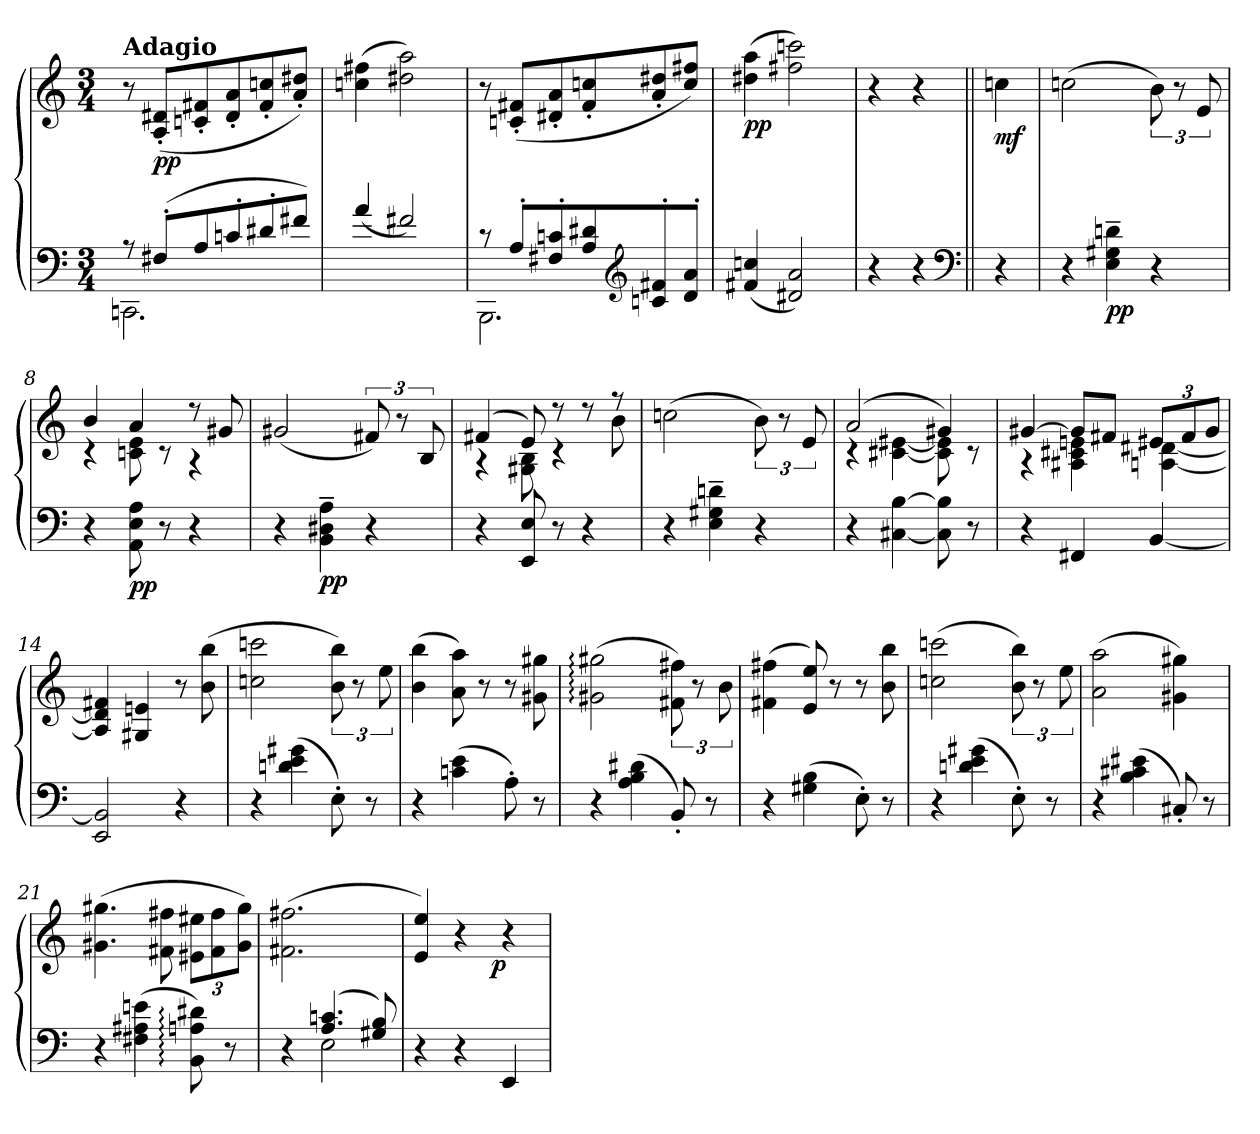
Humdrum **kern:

**kern	**kern	**dynam
*part1	*part1	*part1
*staff2	*staff1	*staff1/2
*clefF4	*clefG2	*
*M3/4	*M3/4	*
=1	=1	=1
*^	*	*
!	!	!LO:TX:a:B:t=Adagio	!
8r	2.CCn\	8r	.
!	!	!	!LO:DY:b
(>8F#'/L	.	(<8A'/ 8d#'/L	pp
8A/	.	8cn'/ 8f#'/	.
8cn'/	.	8d#'/ 8a'/	.
8d#'/	.	8f#'/ 8ccn'/	.
8f#/J)	.	8a'/ 8dd#'/J)	.
*v	*v	*	*
=2	=2	=2
(<4a/	(>4ccn\ 4ff#\	.
2f#/)	2dd#\ 2aa\)	.
=3	=3	=3
*^	*	*
8r	2.BBB\	8r	.
8A'/L	.	(<8cn'/ 8f#'/L	.
8F#'/ 8cn'/	.	8d#'/ 8a'/	.
8A/ 8d#/	.	8f#'/ 8ccn'/	.
*clefG2	*	*	*
8cn'/ 8f#'/	.	8a'/ 8dd#'/	.
8d#'/ 8a'/J	.	8cc/ 8ff#/J)	.
*v	*v	*	*
=4	=4	=4
!	!	!LO:DY:b
(<4f#/ 4ccn/	(>4dd#\ 4aa\	pp
2d#/ 2a/)	2ff#\ 2cccn\)	.
=5	=5	=5
4r	4r	.
4r	4r	.
*clefF4	*	*
=6||	=6||	=6||
!	!	!LO:DY:b
4r	4ccn\	mf
!!LO:LB:g=z
=7	=7	=7
4r	(>2ccn\	.
!	!	!LO:DY:b=2
4E~\ 4G#~\ 4dn~\	.	pp
4r	12b\)	.
.	12r	.
.	12e/	.
=8	=8	=8
*	*^	*
4r	4b/	4r	.
!	!	!	!LO:DY:b=2
8AA\ 8E\ 8A\	4a/	8cn\ 8e\	pp
8r	.	8r	.
4r	8r	4r	.
.	8g#/	.	.
*	*v	*v	*
=9	=9	=9
4r	(<2g#/	.
!	!	!LO:DY:b=2
4BB~\ 4D#~\ 4A~\	.	pp
4r	12f#/)	.
.	12r	.
.	12B/	.
=10	=10	=10
*	*^	*
4r	(>4f#/	4r	.
8EE/ 8E/	8e/)	8G#\ 8B\	.
8r	8r	4r	.
4r	8r	.	.
.	8r	8b\	.
*	*v	*v	*
=11	=11	=11
4r	(>2ccn\	.
4E~\ 4G#~\ 4dn~\	.	.
4r	12b\)	.
.	12r	.
.	12e/	.
=12	=12	=12
*	*^	*
4r	(>2a/	4r	.
[4C#X\ [4B\	.	[4c#X\ [4e#X\	.
8C#]\ 8B]\	4g#/)	8c#]\ 8e#]\	.
8r	.	8r	.
!!LO:LB:g=z	!!
=13	=13	=13	=13
4r	[4g#/	4r	.
4FF#/	8g#/L]	4A#X\ 4c#\ 4en\	.
.	8f#/J	.	.
[4BB/	12e#X/L	[4An\ [4d#\	.
.	12f#/	.	.
.	12g#/J	.	.
*	*v	*v	*
=14	=14	=14
2EE/ 2BB]/	4A]/ 4d#]/ 4f#/	.
.	4G#/ 4en/	.
4r	8r	.
.	(>8b\ 8bb\	.
=15	=15	=15
4r	2ccn\ 2cccn\	.
(>4dn\ 4e\ 4g#\	.	.
8E'\)	12b\ 12bb\)	.
.	12r	.
8r	.	.
.	12ee\	.
=16	=16	=16
4r	(>4b\ 4bb\	.
(>4cn\ 4e\	8a\ 8aa\)	.
.	8r	.
8A'\)	8r	.
8r	8g#\ 8gg#\	.
=17	=17	=17
4r	(>2g#:\ 2gg#:\	.
(>4A\ 4B\ 4d#\	.	.
8BB'/)	12f#\ 12ff#\)	.
.	12r	.
8r	.	.
.	12b\	.
=18	=18	=18
4r	(>4f#\ 4ff#\	.
(>4G#\ 4B\	8e/ 8ee/)	.
.	8r	.
8E'\)	8r	.
8r	8b\ 8bb\	.
!!LO:LB:g=z
=19	=19	=19
4r	(>2ccn\ 2cccn\	.
(>4dn\ 4e\ 4g#\	.	.
8E'\)	12b\ 12bb\)	.
.	12r	.
8r	.	.
.	12ee\	.
=20	=20	=20
4r	(>2a\ 2aa\	.
(>4B\ 4c#\ 4e#X\	.	.
8C#'/)	4g#\ 4gg#\)	.
8r	.	.
=21	=21	=21
4r	(>4.g#\ 4.gg#\	.
(>4F#\ 4A#X\ 4en\	.	.
.	8f#\ 8ff#\	.
8BB:\ 8An:\ 8d#:\)	12e#X\ 12ee#X\L	.
.	12f#\ 12ff#\	.
8r	.	.
.	12g#\ 12gg#\J)	.
=22	=22	=22
*^	*	*
4ryy	4r	(>2.f#\ 2.ff#\	.
(>4.A/ 4.cn/	2E\	.	.
8G#/ 8B/)	.	.	.
*v	*v	*	*
=23	=23	=23
*	*^	*
4r	4e/ 4ee/)	4...ryy	.
4r	4r	.	.
!	!	!	!LO:DY:b
.	.	4ryy	p
4EE/	4r	.	.
.	.	32ryy	.
*	*v	*v	*
=	=	=
*-	*-	*-
